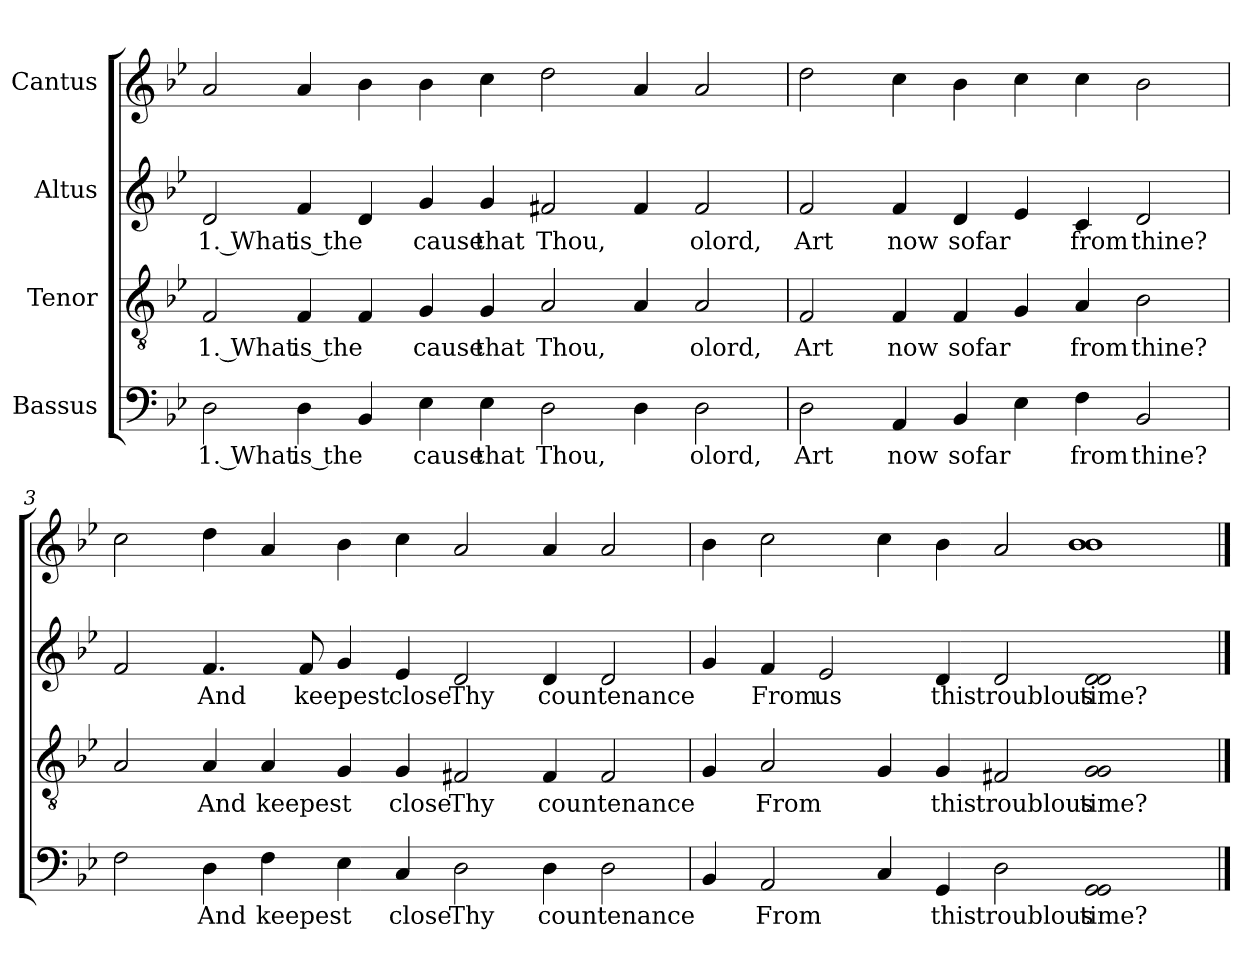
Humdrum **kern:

**kern	**text	**kern	**text	**kern	**text	**kern
*part4	*part4	*part3	*part3	*part2	*part2	*part1
*staff4	*staff4	*staff3	*staff3	*staff2	*staff2	*staff1
*I"Bassus	*	*I"Tenor	*	*I"Altus	*	*I"Cantus
*clefF4	*	*clefGv2	*	*clefG2	*	*clefG2
*k[b-e-]	*	*k[b-e-]	*	*k[b-e-]	*	*k[b-e-]
*B-:	*	*B-:	*	*B-:	*	*B-:
=1	=1	=1	=1	=1	=1	=1
!LO:N:head=open	!LO:LY:a:rj	!	!LO:LY:a:rj	!LO:N:head=open	!LO:LY:b:rj	!LO:N:head=open
2D\	1. What	2F/	1. What	2d/	1. What	2a/
!LO:N:head=solid	!LO:LY:a:rj	!	!LO:LY:a:rj	!	!LO:LY:b:rj	!LO:N:head=solid
4D\	is the	4F/	is the	4f/	is the	4a/
!LO:N:head=solid	!	!	!	!LO:N:head=solid	!	!LO:N:head=solid
4BB-/	.	4F/	.	4d/	.	4b-\
!LO:N:head=solid	!LO:LY:a	!LO:N:head=solid	!LO:LY:a	!LO:N:head=solid	!LO:LY:b	!LO:N:head=solid
4E-\	cause	4G/	cause	4g/	cause	4b-\
!LO:N:head=solid	!LO:LY:a	!LO:N:head=solid	!LO:LY:a	!LO:N:head=solid	!LO:LY:b	!
4E-\	that	4G/	that	4g/	that	4cc\
!LO:N:head=open	!LO:LY:a	!LO:N:head=open	!LO:LY:a	!	!LO:LY:b	!LO:N:head=open
2D\	Thou,	2A/	Thou,	2f#X/	Thou,	2dd\
!LO:N:head=solid	!	!LO:N:head=solid	!	!	!	!LO:N:head=solid
4D\	.	4A/	.	4f#/	.	4a/
!LO:N:head=open	!LO:LY:a	!LO:N:head=open	!LO:LY:a	!	!LO:LY:b	!LO:N:head=open
2D\	olord,	2A/	olord,	2f#/	olord,	2a/
=2	=2	=2	=2	=2	=2	=2
!LO:N:head=open	!LO:LY:a	!	!LO:LY:a	!	!LO:LY:b	!LO:N:head=open
2D\	Art	2F/	Art	2f/	Art	2dd>\
!LO:N:head=solid	!LO:LY:a	!	!LO:LY:a	!	!LO:LY:b	!
4AA/	now	4F/	now	4f/	now	4cc\
!LO:N:head=solid	!LO:LY:a	!	!LO:LY:a	!LO:N:head=solid	!LO:LY:b	!LO:N:head=solid
4BB-/	sofar	4F/	sofar	4d/	sofar	4b-\
!LO:N:head=solid	!	!LO:N:head=solid	!	!LO:N:head=solid	!	!
4E-\	.	4G/	.	4e-/	.	4cc\
!	!LO:LY:a	!LO:N:head=solid	!LO:LY:a	!	!LO:LY:b	!
4F\	from	4A/	from	4c/	from	4cc\
!	!LO:LY:a	!	!LO:LY:a	!LO:N:head=open	!LO:LY:b	!
2BB-/	thine?	2B-\	thine?	2d/	thine?	2b-\
=3	=3	=3	=3	=3	=3	=3
!	!	!LO:N:head=open	!	!	!	!
2F\	.	2A/	.	2f/	.	2cc\
!LO:N:head=solid	!LO:LY:a	!LO:N:head=solid	!LO:LY:a	!	!LO:LY:b	!LO:N:head=solid
4D\	And	4A/	And	4.f/	And	4dd\
!	!LO:LY:a	!LO:N:head=solid	!LO:LY:a	!	!	!LO:N:head=solid
4F\	keepest	4A/	keepest	.	.	4a/
!	!	!	!	!	!LO:LY:b	!
.	.	.	.	8f/	keepest	.
!LO:N:head=solid	!	!LO:N:head=solid	!	!LO:N:head=solid	!	!LO:N:head=solid
4E-\	.	4G/	.	4g/	.	4b-\
!	!LO:LY:a	!LO:N:head=solid	!LO:LY:a	!LO:N:head=solid	!LO:LY:b	!
4C/	close	4G/	close	4e-/	close	4cc\
!LO:N:head=open	!LO:LY:a	!	!LO:LY:a	!LO:N:head=open	!LO:LY:b	!LO:N:head=open
2D\	Thy	2F#X/	Thy	2d/	Thy	2a/
!LO:N:head=solid	!LO:LY:a	!	!LO:LY:a	!LO:N:head=solid	!LO:LY:b	!LO:N:head=solid
4D\	countenance	4F#/	countenance	4d/	countenance	4a/
!LO:N:head=open	!	!	!	!LO:N:head=open	!	!LO:N:head=open
2D\	.	2F#/	.	2d/	.	2a/
=4	=4	=4	=4	=4	=4	=4
!LO:N:head=solid	!	!LO:N:head=solid	!	!LO:N:head=solid	!	!LO:N:head=solid
4BB-/	.	4G/	.	4g/	.	4b->\
!LO:N:head=open	!LO:LY:a	!LO:N:head=open	!LO:LY:a	!	!LO:LY:b	!
2AA/	From	2A/	From	4f/	From	2cc\
!	!	!	!	!	!LO:LY:b	!
.	.	.	.	2e-/	us	.
!	!	!LO:N:head=solid	!	!	!	!
4C/	.	4G/	.	.	.	4cc\
!LO:N:head=solid	!LO:LY:a	!LO:N:head=solid	!LO:LY:a	!LO:N:head=solid	!LO:LY:b	!LO:N:head=solid
4GG/	this	4G/	this	4d/	this	4b-\
!LO:N:head=open	!LO:LY:a	!	!LO:LY:a	!LO:N:head=open	!LO:LY:b	!LO:N:head=open
2D\	troublous	2F#X/	troublous	2d/	troublous	2a/
!LO:N:n=1:head=open	!	!	!	!	!	!
!LO:N:n=2:head=open	!LO:LY:a	!LO:N:n=1:head=open	!	!	!	!
!	!	!LO:N:n=2:head=open	!LO:LY:a	!LO:N:n=1:head=open	!	!
!	!	!	!	!LO:N:n=2:head=open	!LO:LY:b	!
(<1GG 1GG	time?	(<1G 1G	time?	(<1d 1d	time?	(>1b- 1b-
==	==	==	==	==	==	==
*-	*-	*-	*-	*-	*-	*-
